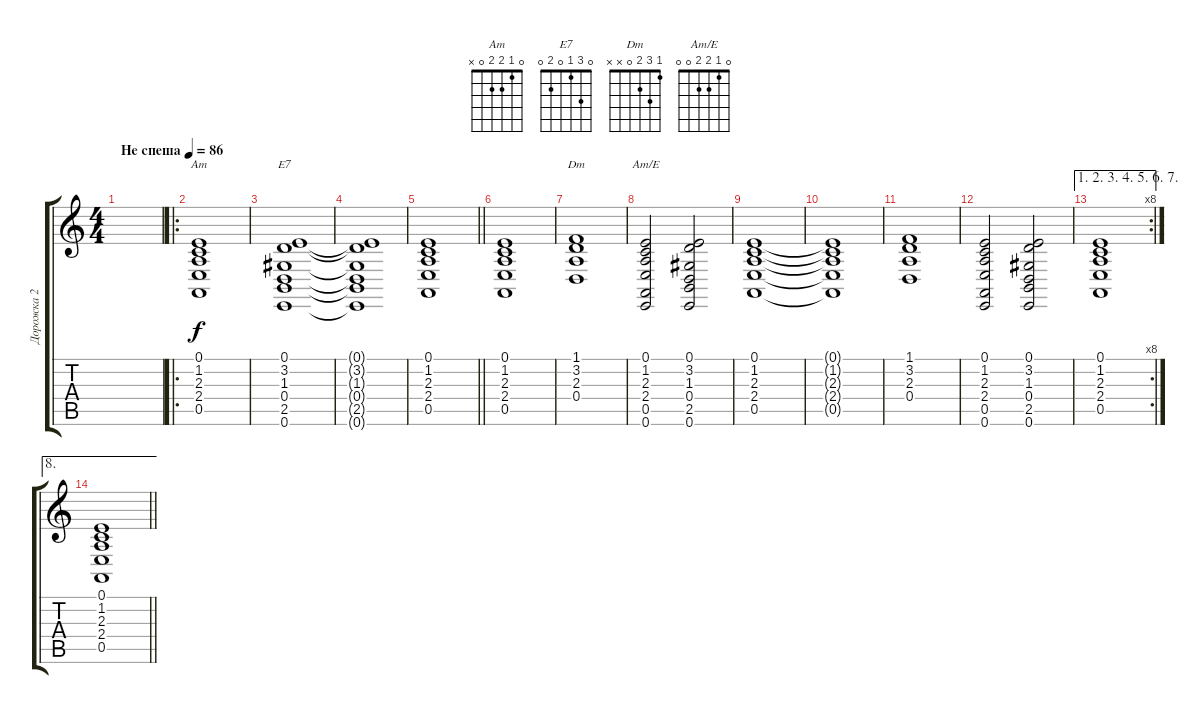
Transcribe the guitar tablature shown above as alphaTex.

\track ("Дорожка 2" "Дорожка 2") {instrument stringensemble1}
\staff {score tabs}
\tuning (E4 B3 G3 D3 A2 E2) {hide}
\chord ("Am" 0 1 2 2 0 x)
\chord ("E7" 0 3 1 0 2 0)
\chord ("Dm" 1 3 2 0 x x)
\chord ("Am/E" 0 1 2 2 0 0)
\ts (4 4)
\tempo (86 "Не спеша")
\clef g2
\ks c
|
\ro
(0.1 1.2 2.3 2.4 0.5).1{ch "Am"} |
(0.1 3.2 1.3 0.4 2.5 0.6).1{ch "E7"} |
(0.1{t} 3.2{t} 1.3{t} 0.4{t} 2.5{t} 0.6{t}).1 |
\barLineRight lightlight
(0.1 1.2 2.3 2.4 0.5).1 |
(0.1 1.2 2.3 2.4 0.5).1 |
(1.1 3.2 2.3 0.4).1{ch "Dm"} |
(0.1 1.2 2.3 2.4 0.5 0.6).2{ch "Am/E"} (0.1 3.2 1.3 0.4 2.5 0.6).2 |
(0.1 1.2 2.3 2.4 0.5).1 |
(0.1{t} 1.2{t} 2.3{t} 2.4{t} 0.5{t}).1 |
(1.1 3.2 2.3 0.4).1 |
(0.1 1.2 2.3 2.4 0.5 0.6).2 (0.1 3.2 1.3 0.4 2.5 0.6).2 |
\ae (1 2 3 4 5 6 7)
\rc 8
(0.1 1.2 2.3 2.4 0.5).1 |
\ae 8
\barLineRight lightlight
(0.1 1.2 2.3 2.4 0.5).1
